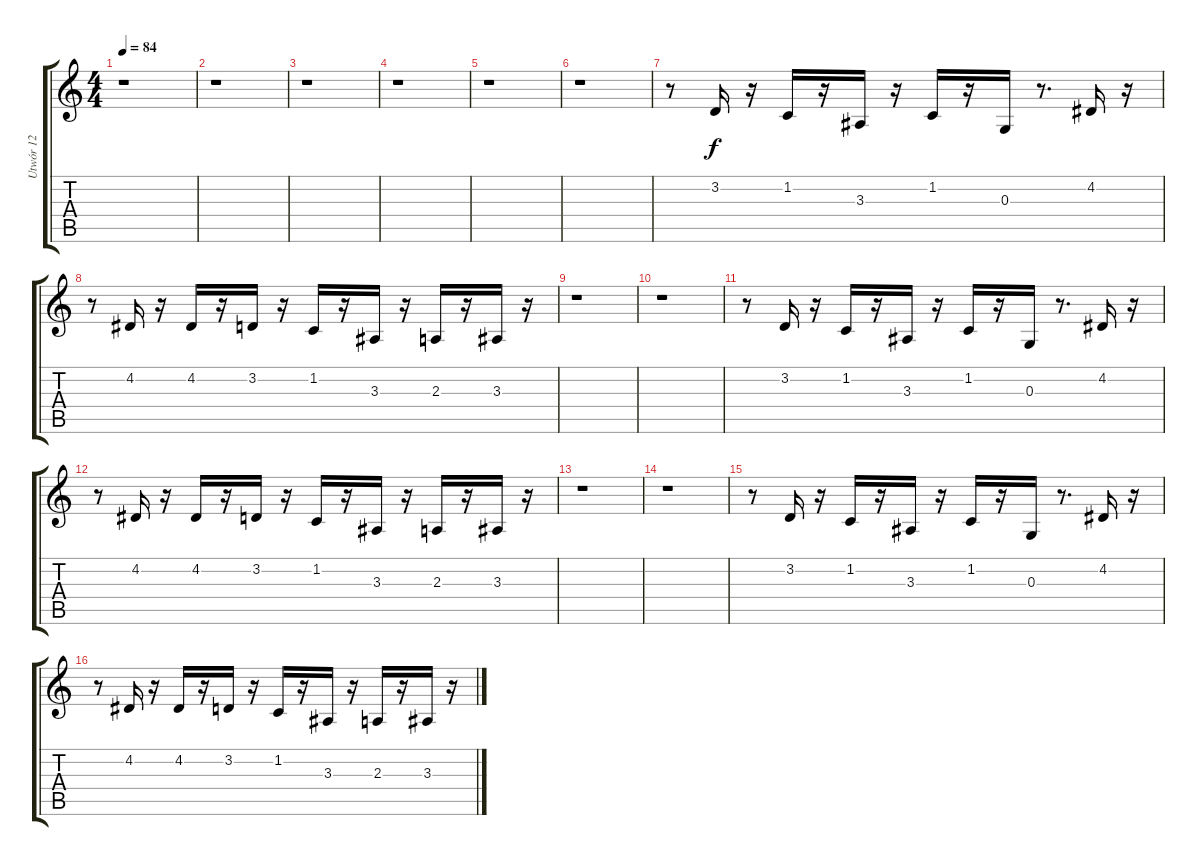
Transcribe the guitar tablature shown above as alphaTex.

\track ("Utwór 12" "Utwór 12") {instrument pizzicatostrings}
\staff {score tabs}
\tuning (E4 B3 G3 D3 A2 E2) {hide}
\ts (4 4)
\tempo 84
\clef g2
\ks c
r.1{dy f} |
r.1 |
r.1 |
r.1 |
r.1 |
r.1 |
r.8 3.2.16 r.16 1.2.16 r.16 3.3.16 r.16 1.2.16 r.16 0.3.16 r.8{d} 4.2.16 r.16 |
r.8 4.2.16 r.16 4.2.16 r.16 3.2.16 r.16 1.2.16 r.16 3.3.16 r.16 2.3.16 r.16 3.3.16 r.16 |
r.1 |
r.1 |
r.8 3.2.16 r.16 1.2.16 r.16 3.3.16 r.16 1.2.16 r.16 0.3.16 r.8{d} 4.2.16 r.16 |
r.8 4.2.16 r.16 4.2.16 r.16 3.2.16 r.16 1.2.16 r.16 3.3.16 r.16 2.3.16 r.16 3.3.16 r.16 |
r.1 |
r.1 |
r.8 3.2.16 r.16 1.2.16 r.16 3.3.16 r.16 1.2.16 r.16 0.3.16 r.8{d} 4.2.16 r.16 |
r.8 4.2.16 r.16 4.2.16 r.16 3.2.16 r.16 1.2.16 r.16 3.3.16 r.16 2.3.16 r.16 3.3.16 r.16
